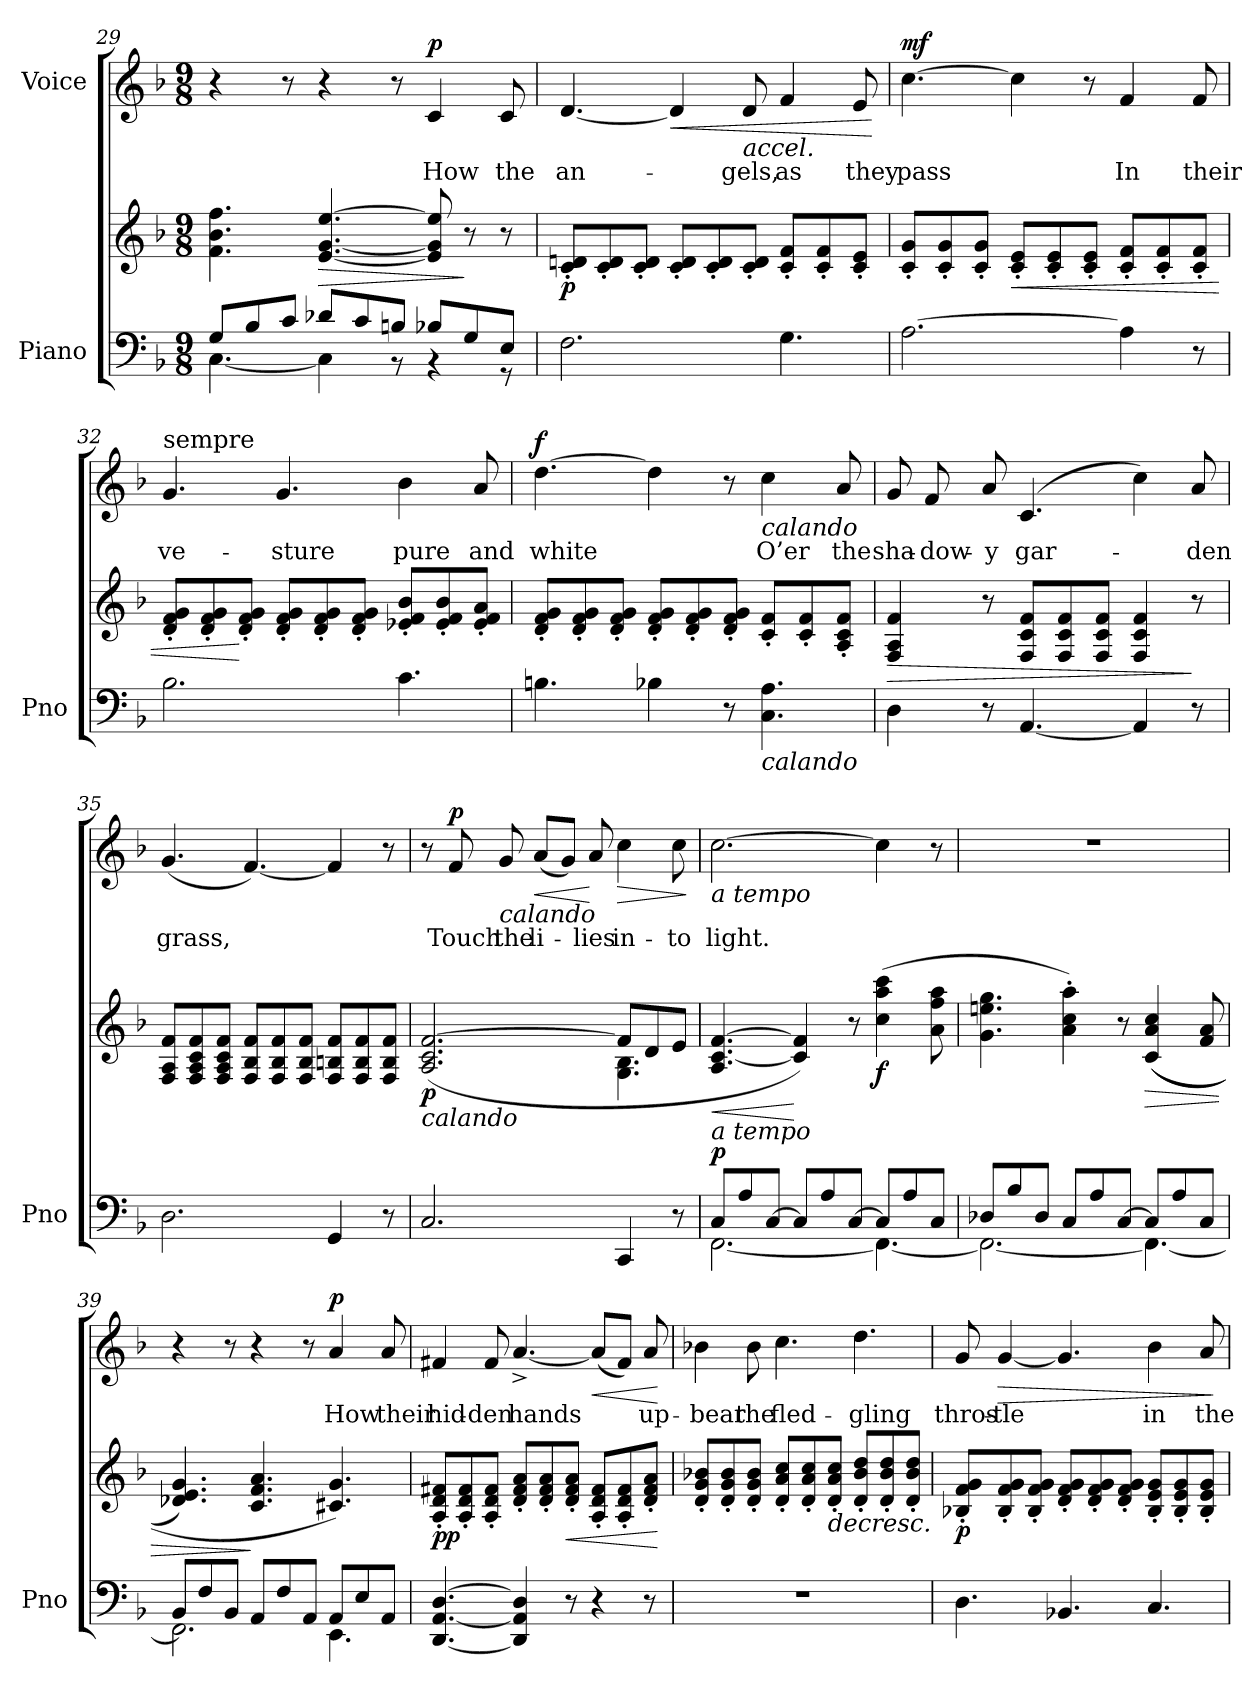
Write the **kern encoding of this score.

**kern	**kern	**dynam	**kern	**text	**dynam
*part2	*part2	*part2	*part1	*part1	*part1
*staff3	*staff2	*staff2/3	*staff1	*staff1	*staff1
*I"Piano	*	*	*I"Voice	*	*
*I'Pno	*	*	*	*	*
*clefF4	*clefG2	*	*clefG2	*	*
*k[b-]	*k[b-]	*	*k[b-]	*	*
*M9/8	*M9/8	*	*M9/8	*	*
=29	=29	=29	=29	=29	=29
*^	*	*	*	*	*
8G/L	[4.C\	4.f\ 4.b-\ 4.ff\	.	4r	.	.
8B-/	.	.	.	.	.	.
8c/J	.	.	.	8r	.	.
!	!	!	!LO:HP:b	!	!	!
8d-X/L	4C\]	[4.e/ [4.g/ [4.ee/	>	4r	.	.
8c/	.	.	.	.	.	.
8Bn/J	8r	.	.	8r	.	.
!	!	!	!	!	!LO:LY:b	!LO:DY:a
8B-X/L	4r	8e/] 8g/] 8ee/]	.	4c/	How	p
8G/	.	8r	]	.	.	.
!	!	!	!	!	!LO:LY:b	!
8E/J	8r	8r	.	8c/	the	.
=30	=30	=30	=30	=30	=30	=30
!	!	!	!LO:DY:b	!	!LO:LY:b	!
*v	*v	*	*	*	*	*
2.F\	8c/' 8dn/'L	p	[4.d/	an-	.
.	8c/' 8d/'	.	.	.	.
.	8c/' 8d/'J	.	.	.	.
!	!	!	!	!	!LO:HP:b
.	8c/' 8d/'L	.	4d/]	.	<
.	8c/' 8d/'	.	.	.	.
!	!	!	!LO:TX:b:i:t=accel.	!	!
!	!	!	!	!LO:LY:b	!
.	8c/' 8d/'J	.	8d/	-gels,	.
!	!	!	!	!LO:LY:b	!
4.G\	8c/' 8f/'L	.	4f/	as	.
.	8c/' 8f/'	.	.	.	.
!	!	!	!	!LO:LY:b	!
.	8c/' 8e/'J	.	8e/	they	.
.	.	.	.	.	[
!!LO:PB:g=z
=31	=31	=31	=31	=31	=31
!	!	!	!	!LO:LY:b	!LO:DY:a
[2.A\	8c/' 8g/'L	.	[4.cc\	pass	mf
.	8c/' 8g/'	.	.	.	.
.	8c/' 8g/'J	.	.	.	.
!	!	!LO:HP:b	!	!	!
.	8c/' 8e/'L	<	4cc\]	.	.
.	8c/' 8e/'	.	.	.	.
.	8c/' 8e/'J	.	8r	.	.
!	!	!	!	!LO:LY:b	!
4A\]	8c/' 8f/'L	.	4f/	In	.
.	8c/' 8f/'	.	.	.	.
!	!	!	!	!LO:LY:b	!
8r	8c/' 8f/'J	.	8f/	their	.
=32	=32	=32	=32	=32	=32
!	!	!	!LO:TX:a:t=sempre	!	!
!	!	!	!	!LO:LY:b	!
2.B-\	8d/' 8f/' 8g/'L	.	4.g/	ve-	.
.	8d/' 8f/' 8g/'	.	.	.	.
.	8d/' 8f/' 8g/'J	[	.	.	.
!	!	!	!	!LO:LY:b	!
.	8d/' 8f/' 8g/'L	.	4.g/	-sture	.
.	8d/' 8f/' 8g/'	.	.	.	.
.	8d/' 8f/' 8g/'J	.	.	.	.
!	!	!	!	!LO:LY:b	!
4.c\	8e-X/' 8f/' 8b-/'L	.	4b-\	pure	.
.	8e-/' 8f/' 8b-/'	.	.	.	.
!	!	!	!	!LO:LY:b	!
.	8e-/' 8f/' 8a/'J	.	8a/	and	.
=33	=33	=33	=33	=33	=33
!	!	!	!	!LO:LY:b	!LO:DY:a
4.Bn\	8d/' 8f/' 8g/'L	.	[4.dd\	white	f
.	8d/' 8f/' 8g/'	.	.	.	.
.	8d/' 8f/' 8g/'J	.	.	.	.
4B-X\	8d/' 8f/' 8g/'L	.	4dd\]	.	.
.	8d/' 8f/' 8g/'	.	.	.	.
8r	8d/' 8f/' 8g/'J	.	8r	.	.
!	!	!	!LO:TX:b:i:t=calando	!	!
!LO:TX:b:i:t=calando	!	!	!	!	!
!	!	!	!	!LO:LY:b	!
4.C\ 4.A\	8c/' 8f/'L	.	4cc\	O’er	.
.	8c/' 8f/'	.	.	.	.
!	!	!	!	!LO:LY:b	!
.	8A/' 8c/' 8f/'J	.	8a/	the	.
!!LO:LB:g=z
=34	=34	=34	=34	=34	=34
!	!	!LO:HP:b	!	!LO:LY:b	!
4D\	4F/ 4A/ 4f/	>	8g/	sha-	.
!	!	!	!	!LO:LY:b	!
.	.	.	8f/	-dow-	.
!	!	!	!	!LO:LY:b	!
8r	8r	.	8a/	-y	.
!	!	!	!	!LO:LY:b	!
[4.AA/	8F/ 8c/ 8f/L	.	(<4.c/	gar-	.
.	8F/ 8c/ 8f/	.	.	.	.
.	8F/ 8c/ 8f/J	.	.	.	.
4AA/]	4F/ 4c/ 4f/	.	4cc\)	.	.
!	!	!	!	!LO:LY:b	!
8r	8r	]	8a/	-den	.
=35	=35	=35	=35	=35	=35
!	!	!	!	!LO:LY:b	!
2.D\	8F/ 8A/ 8f/L	.	(4.g/	grass,	.
.	8F/ 8A/ 8c/ 8f/	.	.	.	.
.	8F/ 8A/ 8c/ 8f/J	.	.	.	.
.	8F/ 8B-/ 8f/L	.	[4.f/)	.	.
.	8F/ 8B-/ 8f/	.	.	.	.
.	8F/ 8B-/ 8f/J	.	.	.	.
4GG/	8F/ 8Bn/ 8f/L	.	4f/]	.	.
.	8F/ 8B/ 8f/	.	.	.	.
8r	8F/ 8B/ 8f/J	.	8r	.	.
=36	=36	=36	=36	=36	=36
*	*^	*	*	*	*
!	!LO:TX:b:i:t=calando	!	!	!	!	!
!	!	!	!LO:DY:b	!	!	!
2.C/	(2.A/ 2.c/ [2.f/	2.ryy	p	8r	.	.
!	!	!	!	!	!LO:LY:b	!LO:DY:a
.	.	.	.	8f/	Touch	p
!	!	!	!	!LO:TX:b:i:t=calando	!	!
!	!	!	!	!	!LO:LY:b	!
.	.	.	.	8g/	the	.
!	!	!	!	!	!LO:LY:b	!LO:HP:b
.	.	.	.	(8a/L	li-	<
.	.	.	.	8g/J)	.	.
!	!	!	!	!	!LO:LY:b	!
.	.	.	.	8a/	-lies	[
!	!	!	!	!	!LO:LY:b	!LO:HP:b
4CC/	8f/L]	4.G\ 4.B-\	.	4cc\	in-	>
.	8d/	.	.	.	.	.
!	!	!	!	!	!LO:LY:b	!
8r	8e/J	.	.	8cc\	-to	.
*	*v	*v	*	*	*	*
.	.	.	.	.	]
!!LO:LB:g=z
=37	=37	=37	=37	=37	=37
*^	*	*	*	*	*
!	!	!	!	!LO:TX:b:i:t=a tempo	!	!
!	!	!LO:TX:b:i:t=a tempo	!	!	!	!
!	!	!	!LO:HP:b	!	!LO:LY:b	!
!	!	!	!LO:DY:n=1:a=2	!	!	!
8C/L	[2.FF\	4.A/ [<4.c/ [4.f/	< p	[2.cc\	light.	.
8A/	.	.	.	.	.	.
[8C/J	.	.	.	.	.	.
8C/L]	.	4c/] 4f/])	[	.	.	.
8A/	.	.	.	.	.	.
[8C/J	.	8r	.	.	.	.
!	!	!	!LO:DY:n=2:b	!	!	!
8C/L]	4.FF\_	(4cc\ 4aa\ 4ccc\	f	4cc\]	.	.
8A/	.	.	.	.	.	.
8C/J	.	8a\ 8ff\ 8aa\	.	8r	.	.
=38	=38	=38	=38	=38	=38	=38
8D-X/L	2.FF\_	4.g\ 4.een\ 4.gg\	.	8%9r	.	.
8B-/	.	.	.	.	.	.
8D-/J	.	.	.	.	.	.
8C/L	.	4a\' 4cc\' 4aa\')	.	.	.	.
8A/	.	.	.	.	.	.
[8C/J	.	8r	.	.	.	.
!	!	!	!LO:HP:b	!	!	!
8C/L]	4.FF\_	((>4c/ 4a/ 4cc/	>	.	.	.
8A/	.	.	.	.	.	.
8C/J	.	8f/ 8a/	.	.	.	.
=39	=39	=39	=39	=39	=39	=39
8BB-/L	2.FF\]	4.d-X/ 4.e/ 4.g/)	.	4r	.	.
8F/	.	.	.	.	.	.
8BB-/J	.	.	.	8r	.	.
8AA/L	.	4.c/ 4.f/ 4.a/	]	4r	.	.
8F/	.	.	.	.	.	.
8AA/J	.	.	.	8r	.	.
!	!	!	!	!	!LO:LY:b	!LO:DY:a
8AA/L	4.EE\	4.c#X/ 4.g/)	.	4a/	How	p
8E/	.	.	.	.	.	.
!	!	!	!	!	!LO:LY:b	!
8AA/J	.	.	.	8a/	their	.
*v	*v	*	*	*	*	*
!!LO:LB:g=z
=40	=40	=40	=40	=40	=40
!	!	!LO:DY:b	!	!LO:LY:b	!
[4.DD/ [4.AA/ [4.D/	8A/' 8d/' 8f#X/'L	pp	4f#X/	hid-	.
.	8A/' 8d/' 8f#/'	.	.	.	.
!	!	!	!	!LO:LY:b	!
.	8A/' 8d/' 8f#/'J	.	8f#/	-den	.
!	!	!	!	!LO:LY:b	!
4DD/] 4AA/] 4D/]	8d/' 8f#/' 8a/'L	.	[4.a^>/	hands	.
.	8d/' 8f#/' 8a/'	.	.	.	.
!	!	!LO:HP:b	!	!	!
8r	8d/' 8f#/' 8a/'J	<	.	.	.
!	!	!	!	!	!LO:HP:b
4r	8A/' 8d/' 8f#/'L	.	(8a/L]	.	<
.	8A/' 8d/' 8f#/'	.	8f#/J)	.	.
!	!	!	!	!LO:LY:b	!
8r	8d/' 8f#/' 8a/'J	.	8a/	up-	.
.	.	[	.	.	[
=41	=41	=41	=41	=41	=41
!	!	!	!	!LO:LY:b	!
8%9r	8d/' 8g/' 8b-X/'L	.	4b-X\	-bear	.
.	8d/' 8g/' 8b-/'	.	.	.	.
!	!	!	!	!LO:LY:b	!
.	8d/' 8g/' 8b-/'J	.	8b-\	the	.
!	!	!	!	!LO:LY:b	!
.	8d/' 8a/' 8cc/'L	.	4.cc\	fled-	.
.	8d/' 8a/' 8cc/'	.	.	.	.
!	!	!LO:HP:b	!	!	!
.	8d/' 8a/' 8cc/'J	>	.	.	.
!	!	!	!	!LO:LY:b	!
.	8d/' 8b-/' 8dd/'L	.	4.dd\	-gling	.
.	8d/' 8b-/' 8dd/'	.	.	.	.
.	8d/' 8b-/' 8dd/'J	.	.	.	.
=42	=42	=42	=42	=42	=42
!	!	!LO:DY:b	!	!LO:LY:b	!
4.D\	8B-X/' 8f/' 8g/'L	p	8g/	thros-	.
!	!	!	!	!LO:LY:b	!LO:HP:b
.	8B-/' 8f/' 8g/'	.	[4g/	-tle	>
.	8B-/' 8f/' 8g/'J	.	.	.	.
4.BB-X/	8d/' 8f/' 8g/'L	.	4.g/]	.	.
.	8d/' 8f/' 8g/'	.	.	.	.
.	8d/' 8f/' 8g/'J	.	.	.	.
!	!	!	!	!LO:LY:b	!
4.C/	8B-/' 8e/' 8g/'L	]	4b-\	in	.
.	8B-/' 8e/' 8g/'	.	.	.	.
!	!	!	!	!LO:LY:b	!
.	8B-/' 8e/' 8g/'J	.	8a/	the	.
.	.	.	.	.	]
=	=	=	=	=	=
*-	*-	*-	*-	*-	*-
